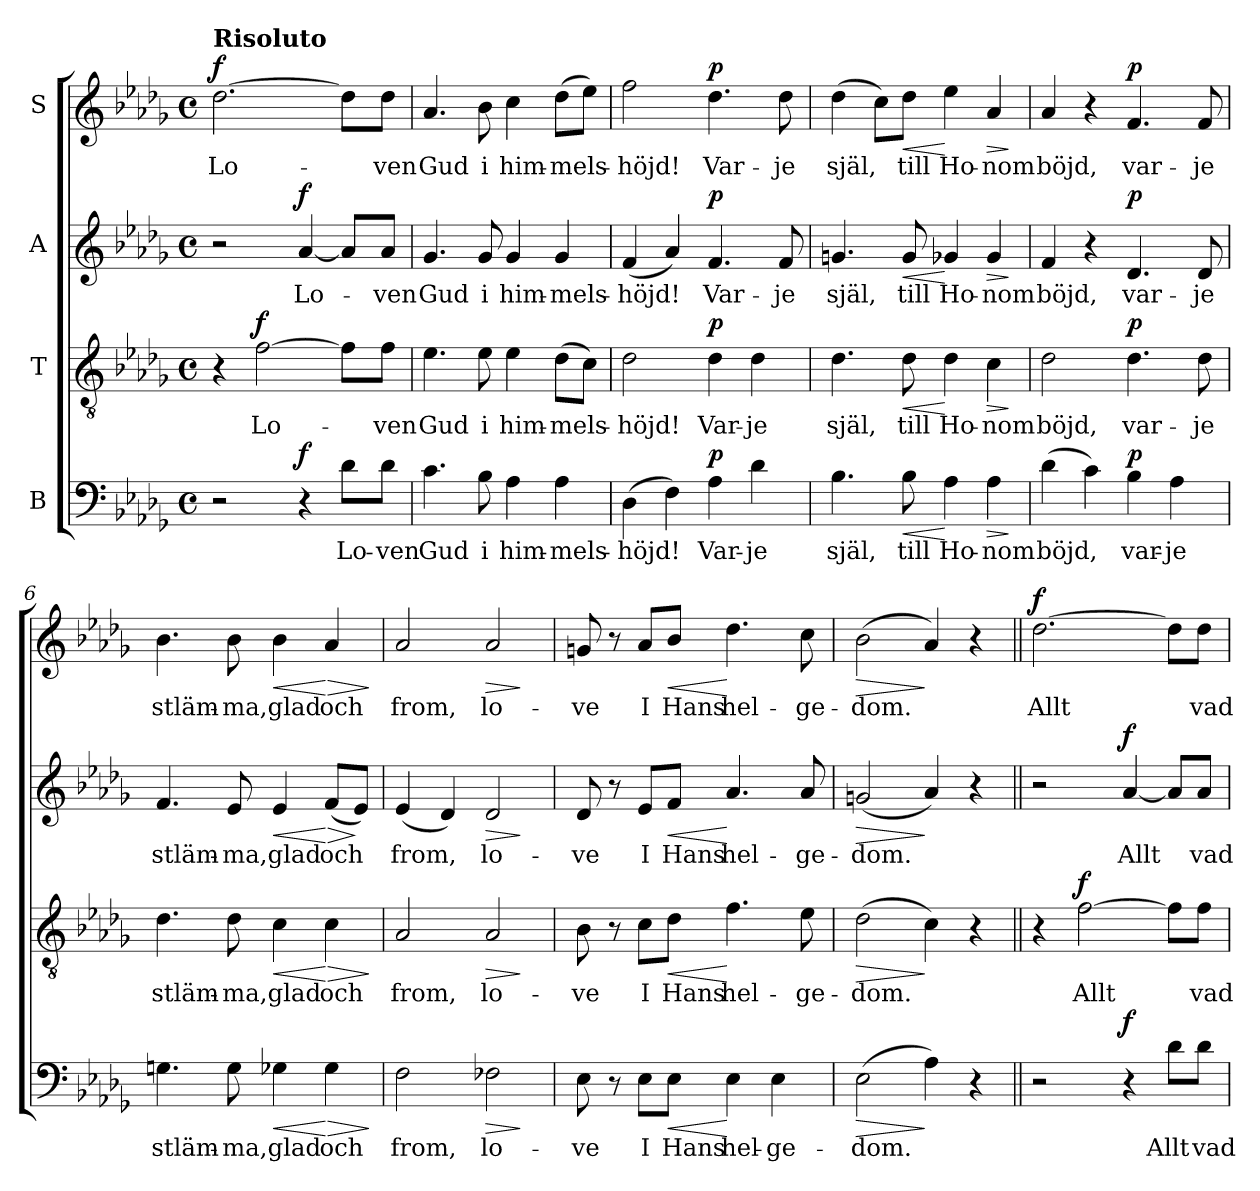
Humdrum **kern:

**kern	**text	**dynam	**kern	**text	**dynam	**kern	**text	**dynam	**kern	**text	**dynam
*part4	*part4	*part4	*part3	*part3	*part3	*part2	*part2	*part2	*part1	*part1	*part1
*staff4	*staff4	*staff4	*staff3	*staff3	*staff3	*staff2	*staff2	*staff2	*staff1	*staff1	*staff1
*I"B	*	*	*I"T	*	*	*I"A	*	*	*I"S	*	*
*clefF4	*	*	*clefGv2	*	*	*clefG2	*	*	*clefG2	*	*
*k[b-e-a-d-g-]	*	*	*k[b-e-a-d-g-]	*	*	*k[b-e-a-d-g-]	*	*	*k[b-e-a-d-g-]	*	*
*D-:	*	*	*D-:	*	*	*D-:	*	*	*D-:	*	*
*M4/4	*	*	*M4/4	*	*	*M4/4	*	*	*M4/4	*	*
*met(c)	*	*	*met(c)	*	*	*met(c)	*	*	*met(c)	*	*
=1	=1	=1	=1	=1	=1	=1	=1	=1	=1	=1	=1
!	!	!	!	!	!	!	!	!	!LO:TX:a:B:t=Risoluto	!	!
!	!	!	!	!	!	!	!	!	!	!LO:LY:b	!LO:DY:a
2r	.	.	4r	.	.	2r	.	.	[2.dd-\	Lo-	f
!	!	!	!	!LO:LY:b	!LO:DY:a	!	!	!	!	!	!
.	.	.	[2f\	Lo-	f	.	.	.	.	.	.
!	!	!LO:DY:a	!	!	!	!	!LO:LY:b	!LO:DY:a	!	!	!
4r	.	f	.	.	.	[4a-/	Lo-	f	.	.	.
!	!LO:LY:b	!	!	!	!	!	!	!	!	!	!
8d-\L	Lo-	.	8f\L]	.	.	8a-/L]	.	.	8dd-\L]	.	.
!	!LO:LY:b	!	!	!LO:LY:b	!	!	!LO:LY:b	!	!	!LO:LY:b	!
8d-\J	-ven	.	8f\J	-ven	.	8a-/J	-ven	.	8dd-\J	-ven	.
=2	=2	=2	=2	=2	=2	=2	=2	=2	=2	=2	=2
!	!LO:LY:b	!	!	!LO:LY:b	!	!	!LO:LY:b	!	!	!LO:LY:b	!
4.c\	Gud	.	4.e-\	Gud	.	4.g-/	Gud	.	4.a-/	Gud	.
!	!LO:LY:b	!	!	!LO:LY:b	!	!	!LO:LY:b	!	!	!LO:LY:b	!
8B-\	i	.	8e-\	i	.	8g-/	i	.	8b-\	i	.
!	!LO:LY:b	!	!	!LO:LY:b	!	!	!LO:LY:b	!	!	!LO:LY:b	!
4A-\	him-	.	4e-\	him-	.	4g-/	him-	.	4cc\	him-	.
!	!LO:LY:b	!	!	!LO:LY:b	!	!	!LO:LY:b	!	!	!LO:LY:b	!
4A-\	-mels-	.	(>8d-\L	-mels-	.	4g-/	-mels-	.	(>8dd-\L	-mels-	.
.	.	.	8c\J)	.	.	.	.	.	8ee-\J)	.	.
=3	=3	=3	=3	=3	=3	=3	=3	=3	=3	=3	=3
!	!LO:LY:b	!	!	!LO:LY:b	!	!	!LO:LY:b	!	!	!LO:LY:b	!
(>4D-\	-höjd!	.	2d-\	-höjd!	.	(<4f/	-höjd!	.	2ff\	-höjd!	.
4F\)	.	.	.	.	.	4a-/)	.	.	.	.	.
!	!LO:LY:b	!LO:DY:a	!	!LO:LY:b	!LO:DY:a	!	!LO:LY:b	!LO:DY:a	!	!LO:LY:b	!LO:DY:a
4A-\	Var-	p	4d-\	Var-	p	4.f/	Var-	p	4.dd-\	Var-	p
!	!LO:LY:b	!	!	!LO:LY:b	!	!	!	!	!	!	!
4d-\	-je	.	4d-\	-je	.	.	.	.	.	.	.
!	!	!	!	!	!	!	!LO:LY:b	!	!	!LO:LY:b	!
.	.	.	.	.	.	8f/	-je	.	8dd-\	-je	.
=4	=4	=4	=4	=4	=4	=4	=4	=4	=4	=4	=4
!	!LO:LY:b	!	!	!LO:LY:b	!	!	!LO:LY:b	!	!	!LO:LY:b	!
4.B-\	själ,	.	4.d-\	själ,	.	4.gn/	själ,	.	(>4dd-\	själ,	.
.	.	.	.	.	.	.	.	.	8cc\L)	.	.
!	!LO:LY:b	!LO:HP:b	!	!LO:LY:b	!LO:HP:b	!	!LO:LY:b	!LO:HP:b	!	!LO:LY:b	!LO:HP:b
8B-\	till	<	8d-\	till	<	8g/	till	<	8dd-\J	till	<
!	!LO:LY:b	!	!	!LO:LY:b	!	!	!LO:LY:b	!	!	!LO:LY:b	!
4A-\	Ho-	[	4d-\	Ho-	[	4g-X/	Ho-	[	4ee-\	Ho-	[
!	!LO:LY:b	!LO:HP:b	!	!LO:LY:b	!LO:HP:b	!	!LO:LY:b	!LO:HP:b	!	!LO:LY:b	!LO:HP:b
4A-\	-nom	>	4c\	-nom	>	4g-/	-nom	>	4a-/	-nom	>
.	.	]	.	.	]	.	.	]	.	.	]
=5	=5	=5	=5	=5	=5	=5	=5	=5	=5	=5	=5
!	!LO:LY:b	!	!	!LO:LY:b	!	!	!LO:LY:b	!	!	!LO:LY:b	!
(>4d-\	böjd,	.	2d-\	böjd,	.	4f/	böjd,	.	4a-/	böjd,	.
4c\)	.	.	.	.	.	4r	.	.	4r	.	.
!	!LO:LY:b	!LO:DY:a	!	!LO:LY:b	!LO:DY:a	!	!LO:LY:b	!LO:DY:a	!	!LO:LY:b	!LO:DY:a
4B-\	var-	p	4.d-\	var-	p	4.d-/	var-	p	4.f/	var-	p
!	!LO:LY:b	!	!	!	!	!	!	!	!	!	!
4A-\	-je	.	.	.	.	.	.	.	.	.	.
!	!	!	!	!LO:LY:b	!	!	!LO:LY:b	!	!	!LO:LY:b	!
.	.	.	8d-\	-je	.	8d-/	-je	.	8f/	-je	.
!!LO:LB:g=z
=6	=6	=6	=6	=6	=6	=6	=6	=6	=6	=6	=6
!	!LO:LY:b	!	!	!LO:LY:b	!	!	!LO:LY:b	!	!	!LO:LY:b	!
4.Gn\	stläm-	.	4.d-\	stläm-	.	4.f/	stläm-	.	4.b-\	stläm-	.
!	!LO:LY:b	!	!	!LO:LY:b	!	!	!LO:LY:b	!	!	!LO:LY:b	!
8G\	-ma,	.	8d-\	-ma,	.	8e-/	-ma,	.	8b-\	-ma,	.
!	!LO:LY:b	!LO:HP:b	!	!LO:LY:b	!LO:HP:b	!	!LO:LY:b	!LO:HP:b	!	!LO:LY:b	!LO:HP:b
4G-X\	glad	<	4c\	glad	<	4e-/	glad	<	4b-\	glad	<
!	!LO:LY:b	!LO:HP:n=1:b	!	!LO:LY:b	!LO:HP:n=1:b	!	!LO:LY:b	!LO:HP:n=1:b	!	!LO:LY:b	!LO:HP:n=1:b
4G-\	och	[ >	4c\	och	[ >	(<8f/L	och	[ >	4a-/	och	[ >
.	.	.	.	.	.	8e-/J)	.	]	.	.	.
.	.	]	.	.	]	.	.	.	.	.	]
=7	=7	=7	=7	=7	=7	=7	=7	=7	=7	=7	=7
!	!LO:LY:b	!	!	!LO:LY:b	!	!	!LO:LY:b	!	!	!LO:LY:b	!
2F\	from,	.	2A-/	from,	.	(<4e-/	from,	.	2a-/	from,	.
.	.	.	.	.	.	4d-/)	.	.	.	.	.
!	!LO:LY:b	!LO:HP:b	!	!LO:LY:b	!LO:HP:b	!	!LO:LY:b	!LO:HP:b	!	!LO:LY:b	!LO:HP:b
2F-X\	lo-	>	2A-/	lo-	>	2d-/	lo-	>	2a-/	lo-	>
.	.	]	.	.	]	.	.	]	.	.	]
=8	=8	=8	=8	=8	=8	=8	=8	=8	=8	=8	=8
!	!LO:LY:b	!	!	!LO:LY:b	!	!	!LO:LY:b	!	!	!LO:LY:b	!
8E-\	-ve	.	8B-\	-ve	.	8d-/	-ve	.	8gn/	-ve	.
8r	.	.	8r	.	.	8r	.	.	8r	.	.
!	!LO:LY:b	!	!	!LO:LY:b	!	!	!LO:LY:b	!	!	!LO:LY:b	!
8E-\L	I	.	8c\L	I	.	8e-/L	I	.	8a-/L	I	.
!	!LO:LY:b	!LO:HP:b	!	!LO:LY:b	!LO:HP:b	!	!LO:LY:b	!LO:HP:b	!	!LO:LY:b	!LO:HP:b
8E-\J	Hans	<	8d-\J	Hans	<	8f/J	Hans	<	8b-/J	Hans	<
!	!LO:LY:b	!	!	!LO:LY:b	!	!	!LO:LY:b	!	!	!LO:LY:b	!
4E-\	hel-	[	4.f\	hel-	[	4.a-/	hel-	[	4.dd-\	hel-	[
!	!LO:LY:b	!	!	!	!	!	!	!	!	!	!
4E-\	-ge-	.	.	.	.	.	.	.	.	.	.
!	!	!	!	!LO:LY:b	!	!	!LO:LY:b	!	!	!LO:LY:b	!
.	.	.	8e-\	-ge-	.	8a-/	-ge-	.	8cc\	-ge-	.
=9	=9	=9	=9	=9	=9	=9	=9	=9	=9	=9	=9
!	!LO:LY:b	!LO:HP:b	!	!LO:LY:b	!LO:HP:b	!	!LO:LY:b	!LO:HP:b	!	!LO:LY:b	!LO:HP:b
(>2E-\	-dom.	>	(>2d-\	-dom.	>	(<2gn/	-dom.	>	(>2b-\	-dom.	>
4A-\)	.	]	4c\)	.	]	4a-/)	.	]	4a-/)	.	]
4r	.	.	4r	.	.	4r	.	.	4r	.	.
=10||	=10||	=10||	=10||	=10||	=10||	=10||	=10||	=10||	=10||	=10||	=10||
!	!	!	!	!	!	!	!	!	!	!LO:LY:b	!LO:DY:a
2r	.	.	4r	.	.	2r	.	.	[2.dd-\	Allt	f
!	!	!	!	!LO:LY:b	!LO:DY:a	!	!	!	!	!	!
.	.	.	[2f\	Allt	f	.	.	.	.	.	.
!	!	!LO:DY:a	!	!	!	!	!LO:LY:b	!LO:DY:a	!	!	!
4r	.	f	.	.	.	[4a-/	Allt	f	.	.	.
!	!LO:LY:b	!	!	!	!	!	!	!	!	!	!
8d-\L	Allt	.	8f\L]	.	.	8a-/L]	.	.	8dd-\L]	.	.
!	!LO:LY:b	!	!	!LO:LY:b	!	!	!LO:LY:b	!	!	!LO:LY:b	!
8d-\J	vad	.	8f\J	vad	.	8a-/J	vad	.	8dd-\J	vad	.
=	=	=	=	=	=	=	=	=	=	=	=
*-	*-	*-	*-	*-	*-	*-	*-	*-	*-	*-	*-
